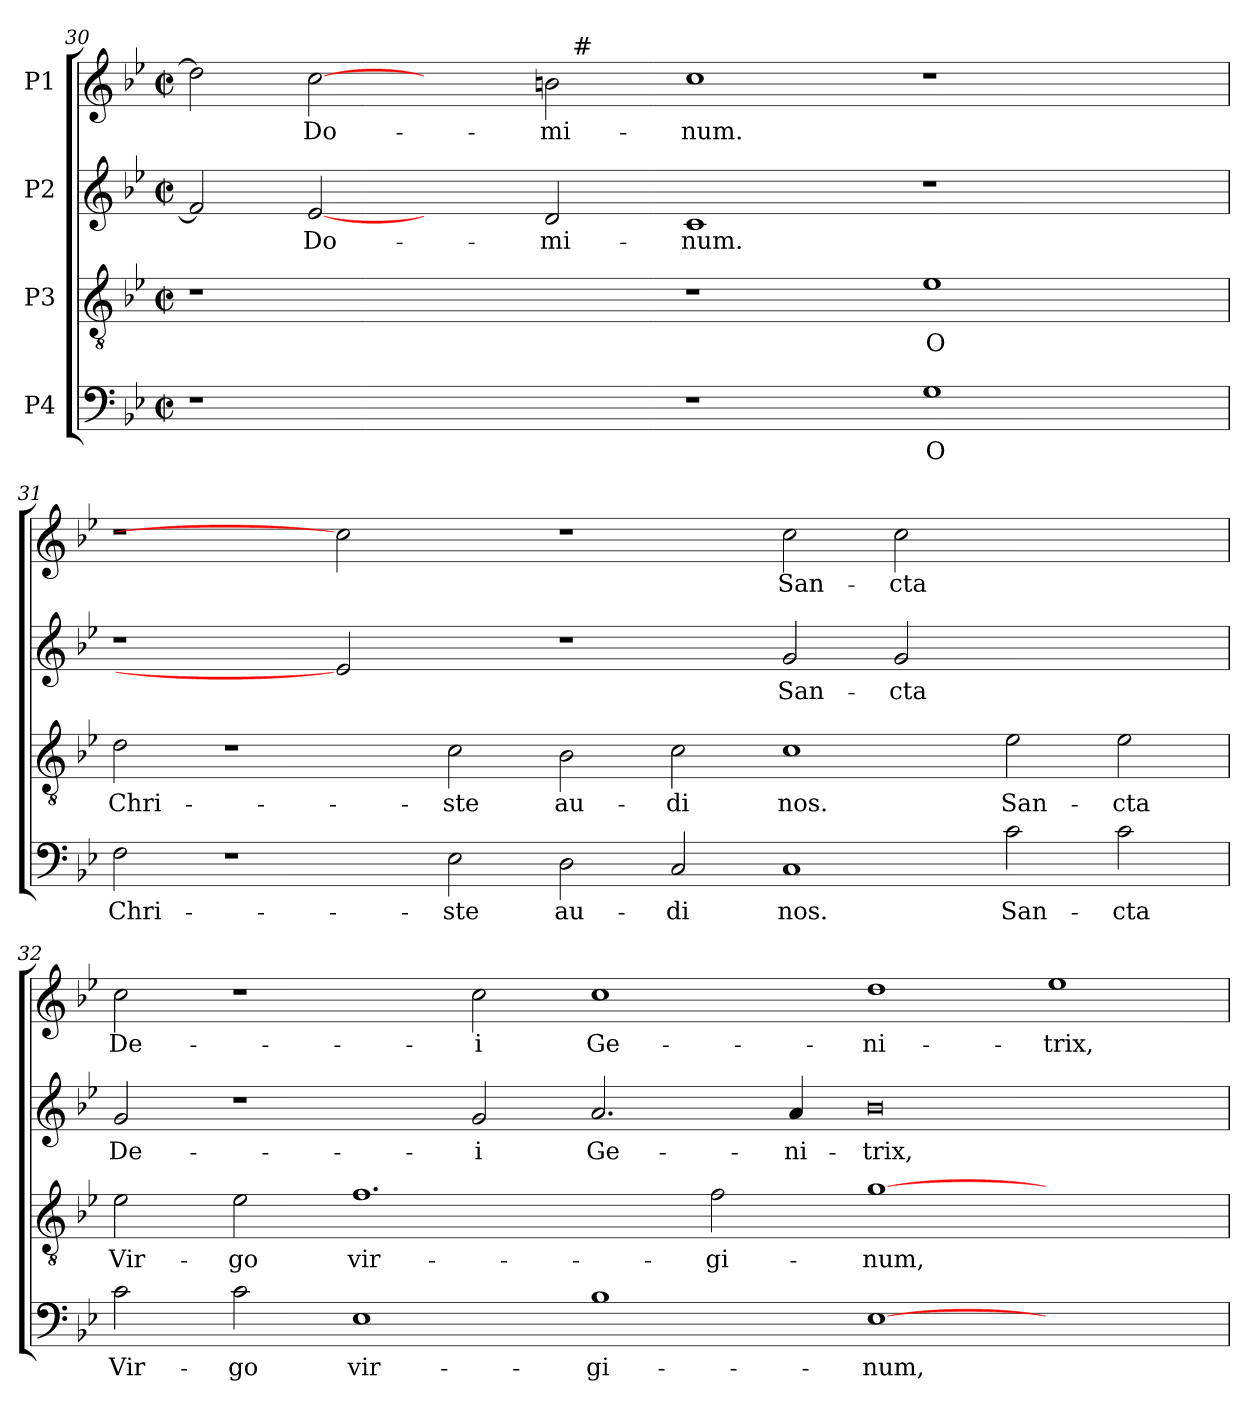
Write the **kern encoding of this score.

**kern	**text	**kern	**text	**kern	**text	**kern	**text
*part4	*part4	*part3	*part3	*part2	*part2	*part1	*part1
*staff4	*staff4	*staff3	*staff3	*staff2	*staff2	*staff1	*staff1
*I"P4	*	*I"P3	*	*I"P2	*	*I"P1	*
*clefF4	*	*clefGv2	*	*clefG2	*	*clefG2	*
*	*	*ITrd7c12	*	*	*	*	*
*k[b-e-]	*	*k[b-e-]	*	*k[b-e-]	*	*k[b-e-]	*
*B-:	*	*B-:	*	*B-:	*	*B-:	*
*M2/2	*	*M2/2	*	*M2/2	*	*M2/2	*
*met(c|)	*	*met(c|)	*	*met(c|)	*	*met(c|)	*
=30	=30	=30	=30	=30	=30	=30	=30
*	*	*	*	*	*	*^	*
1r	.	1r	.	2fi/]	.	2ddi\]	1ryy	.
!	!	!	!	!	!LO:LY:b:color=#000000	!	!	!
!	!	!	!	!	!	!	!	!LO:LY:b:color=#000000
.	.	.	.	[2e-i	Do-	[2cci	.	Do-
1ryy	.	1ryy	.	2ryy	.	2ryy	2ryy	.
!	!	!	!	!	!LO:LY:b:color=#000000	!	!	!
!	!	!	!	!	!	!	!	!LO:LY:b:color=#000000
.	.	.	.	2di/	-mi-	2bi\	32ryy	-mi-
.	.	.	.	.	.	.	256ryy	.
!	!	!	!	!	!	!	!LO:TX:a:t=#	!
.	.	.	.	.	.	.	1ryy	.
!	!	!	!	!	!LO:LY:b:color=#000000	!	!	!
!	!	!	!	!	!	!	!	!LO:LY:b:color=#000000
1r	.	1r	.	1ci	-num.	1cci	.	-num.
.	.	.	.	.	.	.	1ryy	.
!	!LO:LY:b:color=#000000	!	!	!	!	!	!	!
!	!	!	!LO:LY:b:color=#000000	!	!	!	!	!
1Gi	O	1E-i	O	1r	.	1r	.	.
.	.	.	.	.	.	.	4ryy	.
.	.	.	.	.	.	.	8ryy	.
.	.	.	.	.	.	.	16ryy	.
.	.	.	.	.	.	.	64..ryy	.
*	*	*	*	*	*	*v	*v	*
=31	=31	=31	=31	=31	=31	=31	=31
*	*	*	*	*	*	*^	*
!	!LO:LY:b:color=#000000	!	!	!	!	!	!	!
*	*	*	*	*	*	*v	*v	*
*	*	*	*	*	*	*^	*
!	!	!	!LO:LY:b:color=#000000	!	!	!	!	!
*	*	*	*	*	*	*v	*v	*
2Fi\	Chri-	2Di\	Chri-	1r	.	1r	.
1r	.	1r	.	.	.	.	.
.	.	.	.	2e-i]	.	2cci]	.
!	!LO:LY:b:color=#000000	!	!	!	!	!	!
!	!	!	!LO:LY:b:color=#000000	!	!	!	!
2E-i\	-ste	2Ci\	-ste	2ryy	.	2ryy	.
!	!LO:LY:b:color=#000000	!	!	!	!	!	!
!	!	!	!LO:LY:b:color=#000000	!	!	!	!
2Di\	au-	2BB-i\	au-	1r	.	1r	.
!	!LO:LY:b:color=#000000	!	!	!	!	!	!
!	!	!	!LO:LY:b:color=#000000	!	!	!	!
2Ci/	-di	2Ci\	-di	.	.	.	.
!	!LO:LY:b:color=#000000	!	!	!	!	!	!
!	!	!	!LO:LY:b:color=#000000	!	!	!	!
!	!	!	!	!	!LO:LY:b:color=#000000	!	!
!	!	!	!	!	!	!	!LO:LY:b:color=#000000
1Ci	nos.	1Ci	nos.	2gi/	San-	2cci\	San-
!	!	!	!	!	!LO:LY:b:color=#000000	!	!
!	!	!	!	!	!	!	!LO:LY:b:color=#000000
.	.	.	.	2gi/	-cta	2cci\	-cta
!	!LO:LY:b:color=#000000	!	!	!	!	!	!
!	!	!	!LO:LY:b:color=#000000	!	!	!	!
2ci\	San-	2E-i\	San-	1ryy	.	1ryy	.
!	!LO:LY:b:color=#000000	!	!	!	!	!	!
!	!	!	!LO:LY:b:color=#000000	!	!	!	!
2ci\	-cta	2E-i\	-cta	.	.	.	.
!!LO:PB:g=z
=32	=32	=32	=32	=32	=32	=32	=32
!	!LO:LY:b:color=#000000	!	!	!	!	!	!
!	!	!	!LO:LY:b:color=#000000	!	!	!	!
!	!	!	!	!	!LO:LY:b:color=#000000	!	!
!	!	!	!	!	!	!	!LO:LY:b:color=#000000
2ci\	Vir-	2E-i\	Vir-	2gi/	De-	2cci\	De-
!	!LO:LY:b:color=#000000	!	!	!	!	!	!
!	!	!	!LO:LY:b:color=#000000	!	!	!	!
2ci\	-go	2E-i\	-go	1r	.	1r	.
!	!LO:LY:b:color=#000000	!	!	!	!	!	!
!	!	!	!LO:LY:b:color=#000000	!	!	!	!
1E-i	vir-	1.Fi	vir-	.	.	.	.
!	!	!	!	!	!LO:LY:b:color=#000000	!	!
!	!	!	!	!	!	!	!LO:LY:b:color=#000000
.	.	.	.	2gi/	-i	2cci\	-i
!	!LO:LY:b:color=#000000	!	!	!	!	!	!
!	!	!	!	!	!LO:LY:b:color=#000000	!	!
!	!	!	!	!	!	!	!LO:LY:b:color=#000000
1B-i	-gi-	.	.	2.ai/	Ge-	1cci	Ge-
!	!	!	!LO:LY:b:color=#000000	!	!	!	!
.	.	2Fi\	-gi-	.	.	.	.
!	!	!	!	!	!LO:LY:b:color=#000000	!	!
.	.	.	.	4ai/	-ni-	.	.
!	!LO:LY:b:color=#000000	!	!	!	!	!	!
!	!	!	!LO:LY:b:color=#000000	!	!	!	!
!	!	!	!	!	!LO:LY:b:color=#000000	!	!
!	!	!	!	!	!	!	!LO:LY:b:color=#000000
[>1E-i	-num,	[>1Gi	-num,	0b-i	-trix,	1ddi	-ni-
!	!	!	!	!	!	!	!LO:LY:b:color=#000000
1ryy	.	1ryy	.	.	.	1ee-i	-trix,
=	=	=	=	=	=	=	=
*-	*-	*-	*-	*-	*-	*-	*-
